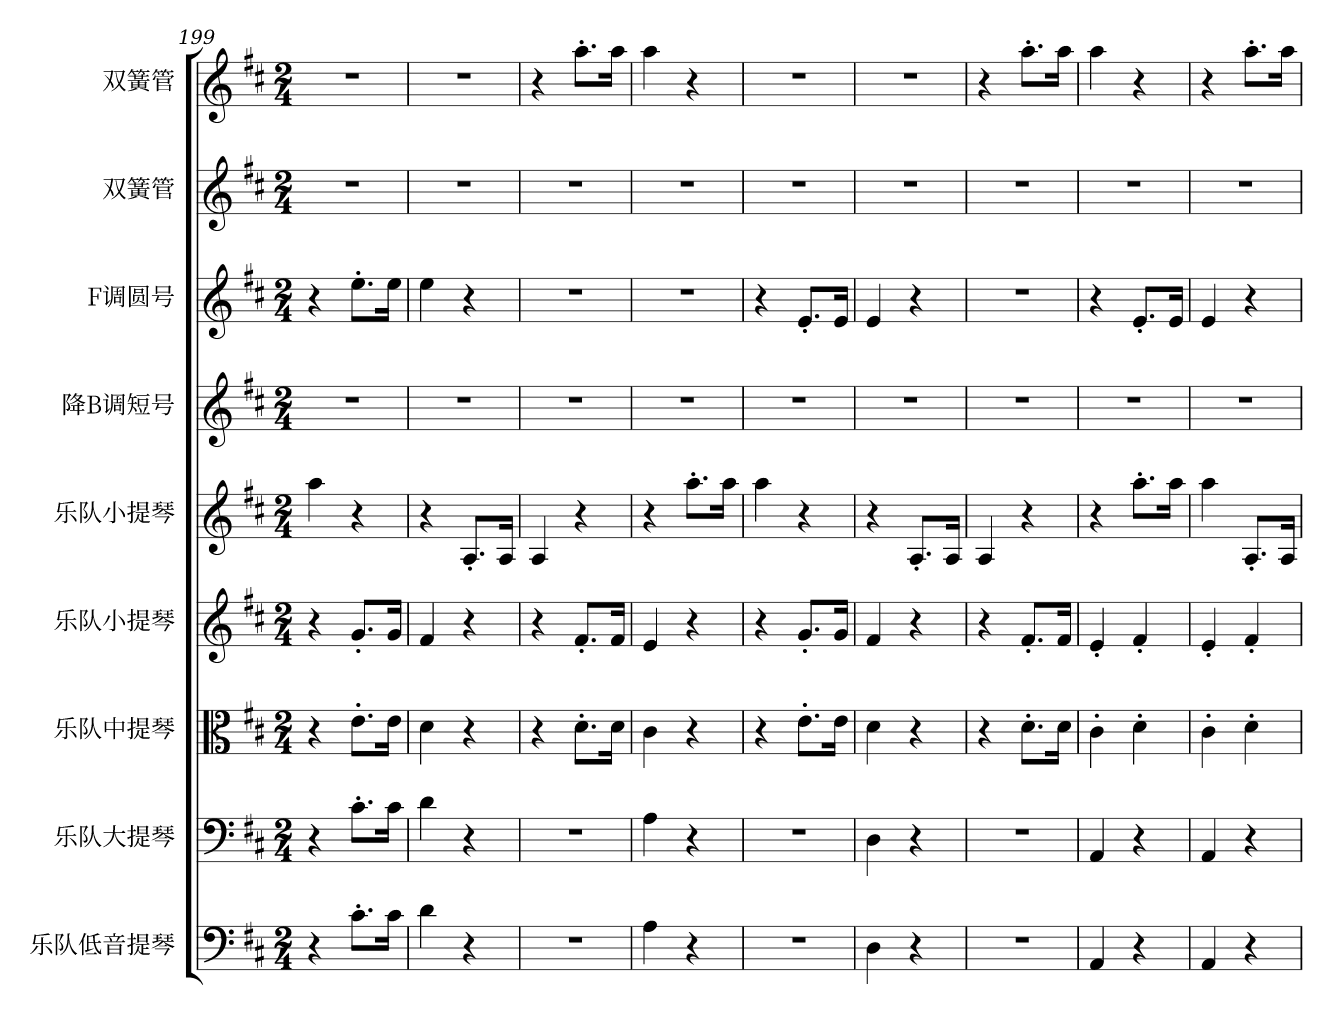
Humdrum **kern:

**kern	**kern	**kern	**kern	**kern	**kern	**kern	**kern	**kern
*part9	*part8	*part7	*part6	*part5	*part4	*part3	*part2	*part1
*staff9	*staff8	*staff7	*staff6	*staff5	*staff4	*staff3	*staff2	*staff1
*I"乐队低音提琴	*I"乐队大提琴	*I"乐队中提琴	*I"乐队小提琴	*I"乐队小提琴	*I"降B调短号	*I"F调圆号	*I"双簧管	*I"双簧管
*clefF4	*clefF4	*clefC3	*clefG2	*clefG2	*clefG2	*clefG2	*clefG2	*clefG2
*ITrd7c12	*	*	*	*	*ITrd1c2	*ITrd4c7	*	*
*k[f#c#]	*k[f#c#]	*k[f#c#]	*k[f#c#]	*k[f#c#]	*k[]	*k[f#]	*k[f#c#]	*k[f#c#]
*M2/4	*M2/4	*M2/4	*M2/4	*M2/4	*M2/4	*M2/4	*M2/4	*M2/4
=199	=199	=199	=199	=199	=199	=199	=199	=199
4r	4r	4r	4r	4aa\	2r	4r	2r	2r
8.C#'\L	8.c#'\L	8.e'\L	8.g'/L	4r	.	8.a'\L	.	.
16C#\Jk	16c#\Jk	16e\Jk	16g/Jk	.	.	16a\Jk	.	.
=200	=200	=200	=200	=200	=200	=200	=200	=200
4D\	4d\	4d\	4f#/	4r	2r	4a\	2r	2r
4r	4r	4r	4r	8.A'/L	.	4r	.	.
.	.	.	.	16A/Jk	.	.	.	.
=201	=201	=201	=201	=201	=201	=201	=201	=201
2r	2r	4r	4r	4A/	2r	2r	2r	4r
.	.	8.d'\L	8.f#'/L	4r	.	.	.	8.aa'\L
.	.	16d\Jk	16f#/Jk	.	.	.	.	16aa\Jk
=202	=202	=202	=202	=202	=202	=202	=202	=202
4AA\	4A\	4c#\	4e/	4r	2r	2r	2r	4aa\
*	*	*	*	*	*	*	*	*MM175
4r	4r	4r	4r	8.aa'\L	.	.	.	4r
.	.	.	.	16aa\Jk	.	.	.	.
=203	=203	=203	=203	=203	=203	=203	=203	=203
*	*	*	*	*	*	*	*	*MM174
2r	2r	4r	4r	4aa\	2r	4r	2r	2r
.	.	8.e'\L	8.g'/L	4r	.	8.A'/L	.	.
.	.	16e\Jk	16g/Jk	.	.	16A/Jk	.	.
=204	=204	=204	=204	=204	=204	=204	=204	=204
*	*	*	*	*	*	*	*	*MM171
4DD\	4D\	4d\	4f#/	4r	2r	4A/	2r	2r
4r	4r	4r	4r	8.A'/L	.	4r	.	.
.	.	.	.	16A/Jk	.	.	.	.
=205	=205	=205	=205	=205	=205	=205	=205	=205
*	*	*	*	*	*	*	*	*MM169
2r	2r	4r	4r	4A/	2r	2r	2r	4r
*	*	*	*	*	*	*	*	*MM168
.	.	8.d'\L	8.f#'/L	4r	.	.	.	8.aa'\L
.	.	16d\Jk	16f#/Jk	.	.	.	.	16aa\Jk
!!LO:PB:g=z
=206	=206	=206	=206	=206	=206	=206	=206	=206
*	*	*	*	*	*	*	*	*MM167
4AAA/	4AA/	4c#'\	4e'/	4r	2r	4r	2r	4aa\
*	*	*	*	*	*	*	*	*MM166
4r	4r	4d'\	4f#'/	8.aa'\L	.	8.A'/L	.	4r
.	.	.	.	16aa\Jk	.	16A/Jk	.	.
=207	=207	=207	=207	=207	=207	=207	=207	=207
*	*	*	*	*	*	*	*	*MM165
4AAA/	4AA/	4c#'\	4e'/	4aa\	2r	4A/	2r	4r
*	*	*	*	*	*	*	*	*MM163
4r	4r	4d'\	4f#'/	8.A'/L	.	4r	.	8.aa'\L
.	.	.	.	16A/Jk	.	.	.	16aa\Jk
=	=	=	=	=	=	=	=	=
*-	*-	*-	*-	*-	*-	*-	*-	*-
